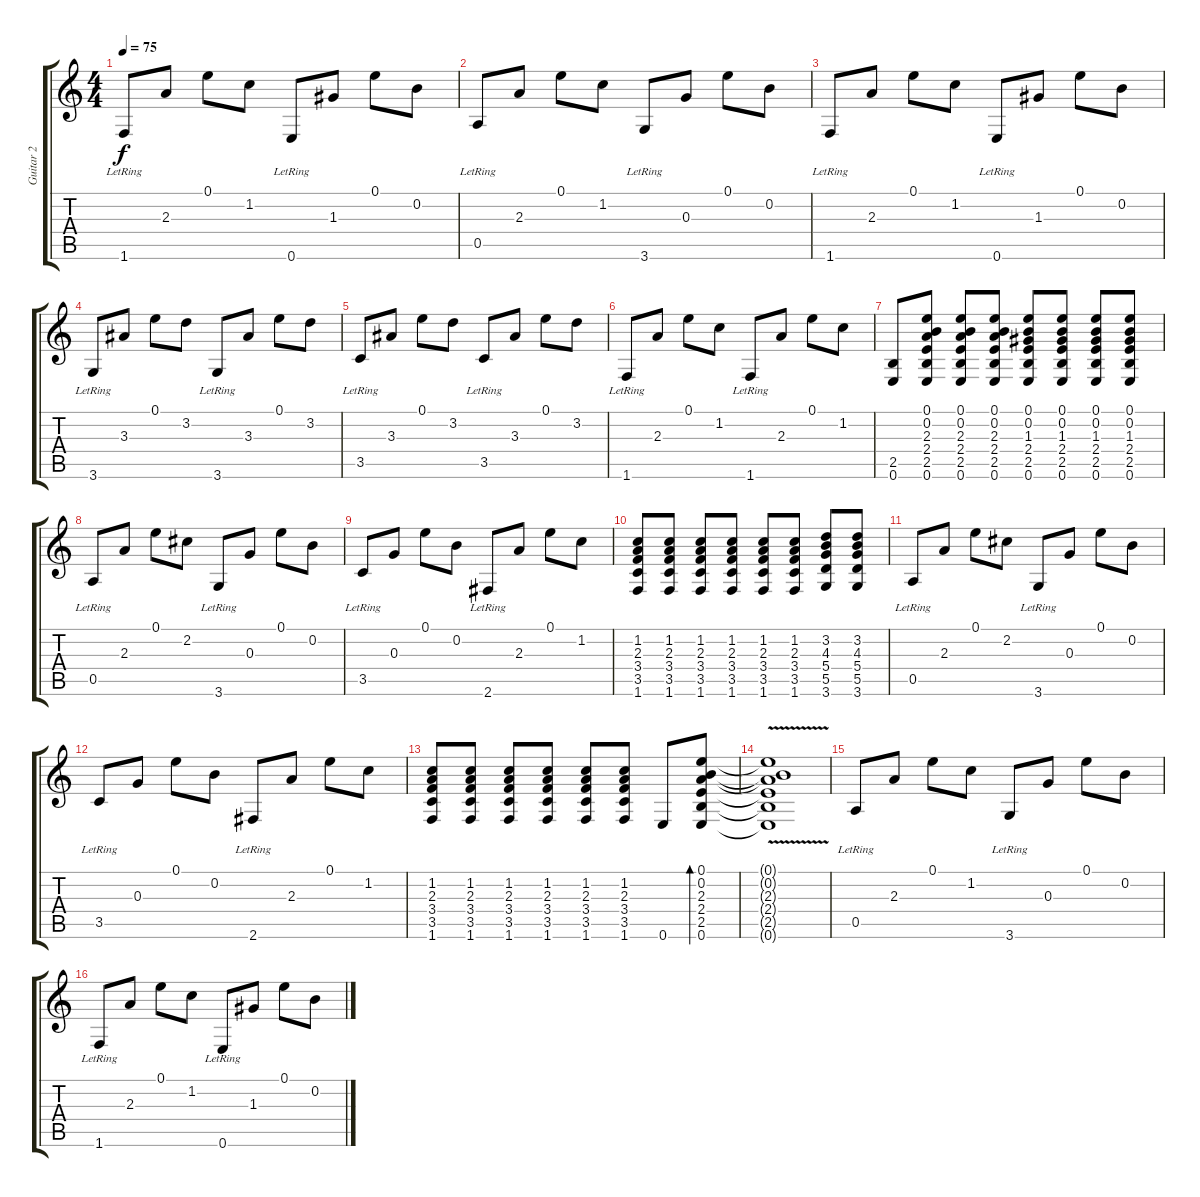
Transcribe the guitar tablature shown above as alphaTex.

\track ("Guitar 2" "Guitar 2") {instrument overdrivenguitar}
\staff {score tabs}
\tuning (E4 B3 G3 D3 A2 E2) {hide}
\ts (4 4)
\tempo 75
\clef g2
\ks c
1.6{lr}.8{dy f} 2.3.8 0.1.8 1.2.8 0.6{lr}.8 1.3.8 0.1.8 0.2.8 |
0.5{lr}.8 2.3.8 0.1.8 1.2.8 3.6{lr}.8 0.3.8 0.1.8 0.2.8 |
1.6{lr}.8 2.3.8 0.1.8 1.2.8 0.6{lr}.8 1.3.8 0.1.8 0.2.8 |
3.6{lr}.8 3.3.8 0.1.8 3.2.8 3.6{lr}.8 3.3.8 0.1.8 3.2.8 |
3.5{lr}.8 3.3.8 0.1.8 3.2.8 3.5{lr}.8 3.3.8 0.1.8 3.2.8 |
1.6{lr}.8 2.3.8 0.1.8 1.2.8 1.6{lr}.8 2.3.8 0.1.8 1.2.8 |
(2.5 0.6).8 (0.1 0.2 2.3 2.4 2.5 0.6).8 (0.1 0.2 2.3 2.4 2.5 0.6).8 (0.1 0.2 2.3 2.4 2.5 0.6).8 (0.1 0.2 1.3 2.4 2.5 0.6).8 (0.1 0.2 1.3 2.4 2.5 0.6).8 (0.1 0.2 1.3 2.4 2.5 0.6).8 (0.1 0.2 1.3 2.4 2.5 0.6).8 |
0.5{lr}.8 2.3.8 0.1.8 2.2.8 3.6{lr}.8 0.3.8 0.1.8 0.2.8 |
3.5{lr}.8 0.3.8 0.1.8 0.2.8 2.6{lr}.8 2.3.8 0.1.8 1.2.8 |
(1.2 2.3 3.4 3.5 1.6).8 (1.2 2.3 3.4 3.5 1.6).8 (1.2 2.3 3.4 3.5 1.6).8 (1.2 2.3 3.4 3.5 1.6).8 (1.2 2.3 3.4 3.5 1.6).8 (1.2 2.3 3.4 3.5 1.6).8 (3.2 4.3 5.4 5.5 3.6).8 (3.2 4.3 5.4 5.5 3.6).8 |
0.5{lr}.8 2.3.8 0.1.8 2.2.8 3.6{lr}.8 0.3.8 0.1.8 0.2.8 |
3.5{lr}.8 0.3.8 0.1.8 0.2.8 2.6{lr}.8 2.3.8 0.1.8 1.2.8 |
(1.2 2.3 3.4 3.5 1.6).8 (1.2 2.3 3.4 3.5 1.6).8 (1.2 2.3 3.4 3.5 1.6).8 (1.2 2.3 3.4 3.5 1.6).8 (1.2 2.3 3.4 3.5 1.6).8 (1.2 2.3 3.4 3.5 1.6).8 0.6.8 (0.1 0.2 2.3 2.4 2.5 0.6).8{bd 60} |
(0.1{t} 0.2{t} 2.3{t} 2.4{t} 2.5{t} 0.6{v t}).1 |
0.5{lr}.8 2.3.8 0.1.8 1.2.8 3.6{lr}.8 0.3.8 0.1.8 0.2.8 |
1.6{lr}.8 2.3.8 0.1.8 1.2.8 0.6{lr}.8 1.3.8 0.1.8 0.2.8
